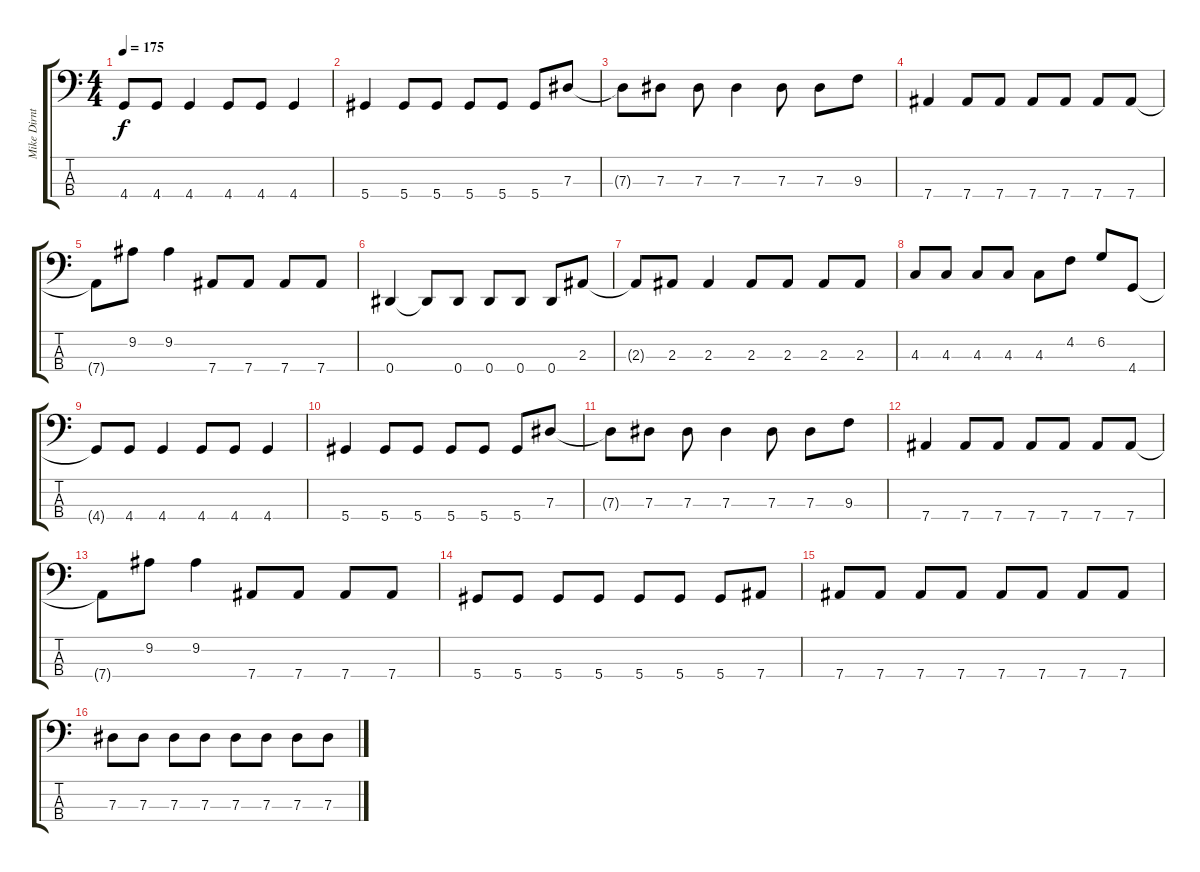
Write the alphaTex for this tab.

\track ("Mike Dirnt" "Mike Dirnt") {instrument electricbassfinger}
\staff {score tabs}
\tuning (Gb2 Db2 Ab1 Eb1) {hide}
\ts (4 4)
\tempo 175
\clef f4
\ks c
4.4{t}.8{dy f} 4.4.8 4.4.4 4.4.8 4.4.8 4.4.4 |
5.4.4 5.4.8 5.4.8 5.4.8 5.4.8 5.4.8 7.3.8 |
7.3{t}.8 7.3.8 7.3.8 7.3.4 7.3.8 7.3.8 9.3.8 |
7.4.4 7.4.8 7.4.8 7.4.8 7.4.8 7.4.8 7.4.8 |
7.4{t}.8 9.2.8 9.2.4 7.4.8 7.4.8 7.4.8 7.4.8 |
0.4.4 0.4{t}.8 0.4.8 0.4.8 0.4.8 0.4.8 2.3.8 |
2.3{t}.8 2.3.8 2.3.4 2.3.8 2.3.8 2.3.8 2.3.8 |
4.3.8 4.3.8 4.3.8 4.3.8 4.3.8 4.2.8 6.2.8 4.4.8 |
4.4{t}.8 4.4.8 4.4.4 4.4.8 4.4.8 4.4.4 |
5.4.4 5.4.8 5.4.8 5.4.8 5.4.8 5.4.8 7.3.8 |
7.3{t}.8 7.3.8 7.3.8 7.3.4 7.3.8 7.3.8 9.3.8 |
7.4.4 7.4.8 7.4.8 7.4.8 7.4.8 7.4.8 7.4.8 |
7.4{t}.8 9.2.8 9.2.4 7.4.8 7.4.8 7.4.8 7.4.8 |
5.4.8 5.4.8 5.4.8 5.4.8 5.4.8 5.4.8 5.4.8 7.4.8 |
7.4.8 7.4.8 7.4.8 7.4.8 7.4.8 7.4.8 7.4.8 7.4.8 |
7.3.8 7.3.8 7.3.8 7.3.8 7.3.8 7.3.8 7.3.8 7.3.8
